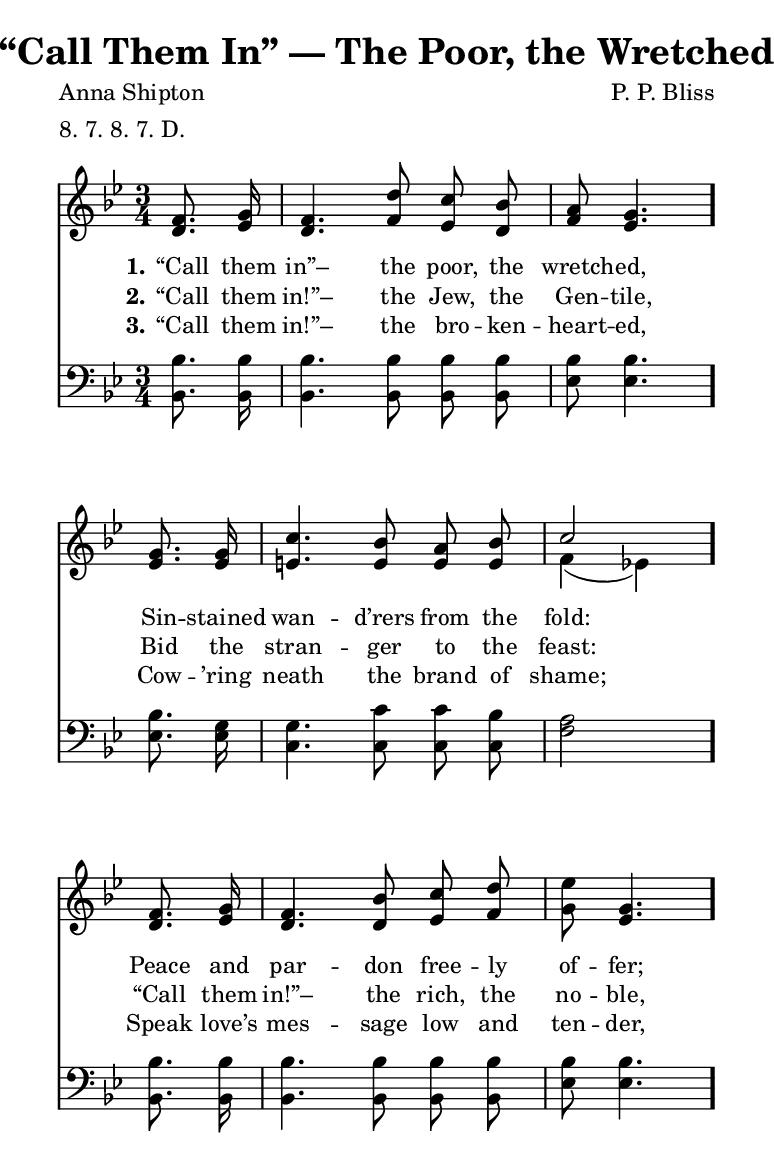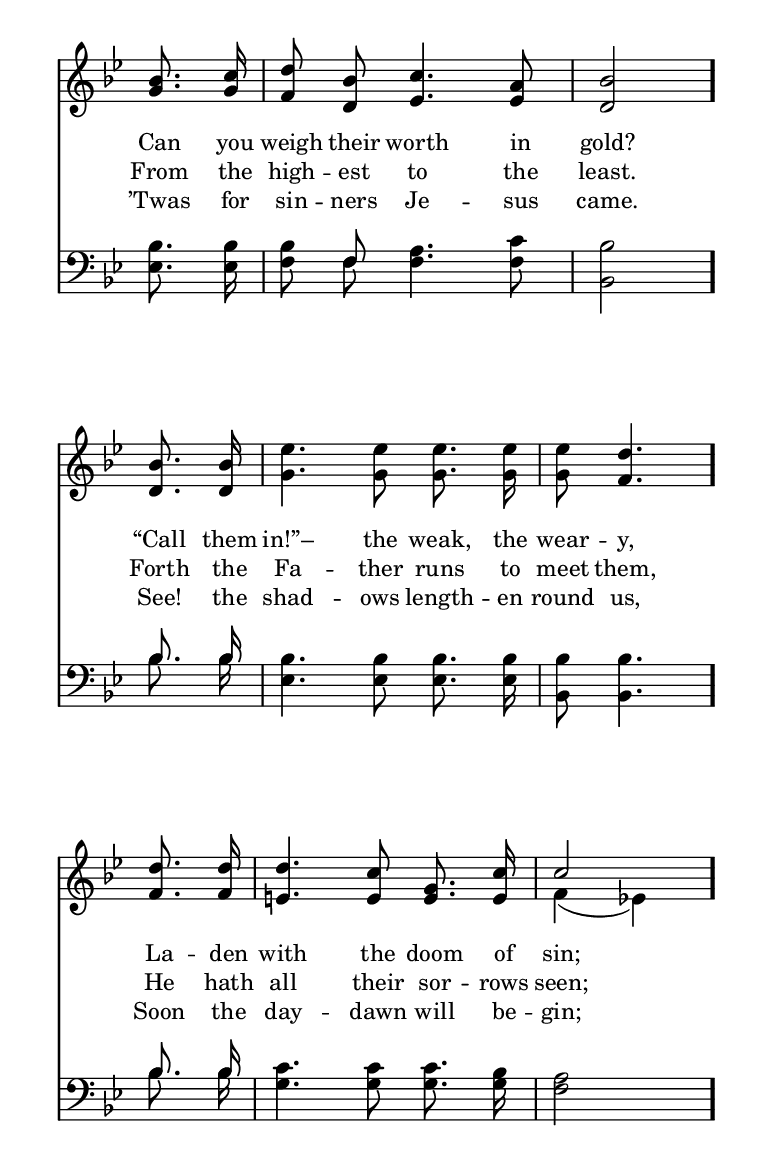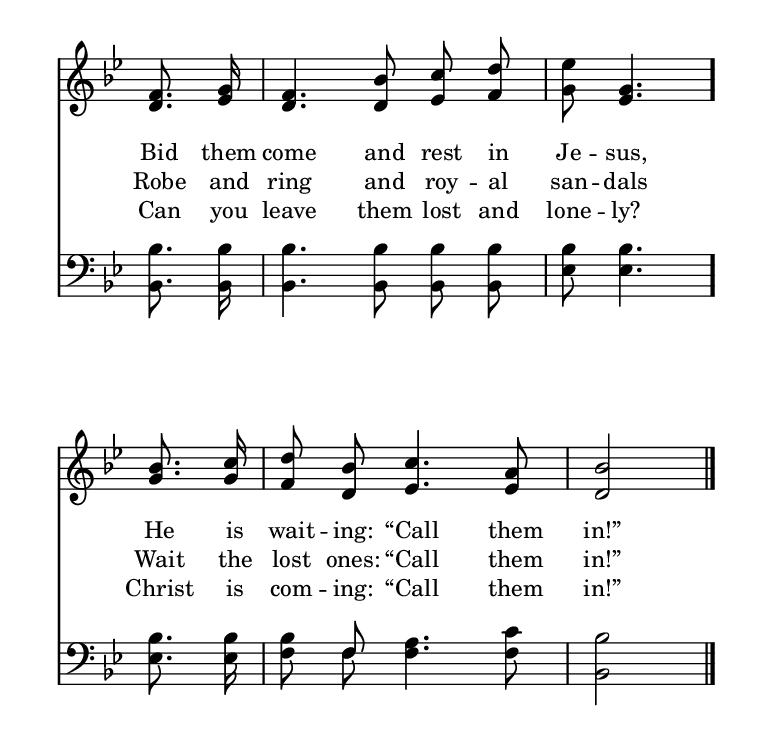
\include "common/global.ily"
\paper {
  \include "common/paper.ily"
}

\header{
  %gospel
  hymnnumber = "64"
  title = "“Call Them In” — The Poor, the Wretched"
  tunename = "Lower Lights"
  meter = "8. 7. 8. 7. D."
  poet = "Anna Shipton"
  composer = "P. P. Bliss"
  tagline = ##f
}

% for fermata in MIDI
ta = { \tempo 4=78 }
tb = { \tempo 4=39 }

patternAA = { c8. c16 | c4. c8 c8 c8 | c8 c4. }

patternBA = { c8. c16 | c4. c8 c8 c8 | c2 }
patternBB = { c8. c16 | c4. c8 c8 c8 | c4( c4) }
patternBC = { c8. c16 | c8 c8 c4. c8 | c2 }

patternCA = { c8. c16 | c4. c8 c8. c16 | c8 c4. }

patternDA = { c8. c16 | c4. c8 c8. c16 | c2 }
patternDB = { c8. c16 | c4. c8 c8. c16 | c4( c4) }

global = {
  \include "common/overrides.ily"
  \override Staff.TimeSignature.style = #'numbered
  \time 3/4
  \override Score.MetronomeMark.transparent = ##t % hide all fermata changes too
  \ta
  \key bes \major
  \partial 4
  \autoBeamOff
}

notesSoprano = {
\global
\relative c' {

  \changePitch \patternAA { f g | f d' c bes | a g }
  \changePitch \patternBA { g g | c bes a bes | c }
  \changePitch \patternAA { f, g | f bes c d | ees g, }
  \changePitch \patternBC { bes c | d bes c a | bes }

  \changePitch \patternCA { bes bes | ees ees ees ees | ees d }
  \changePitch \patternDA { d d | d c g c | c }
  \changePitch \patternAA { f, g | f bes c d | ees g, }
  \changePitch \patternBC { bes c | d bes c a | bes }

  \bar "|."

}
}

notesAlto = {
\global
\relative e' {

  \changePitch \patternAA { d ees | d f ees d | f ees }
  \changePitch \patternBB { ees ees | e e e e | f ees! }
  \changePitch \patternAA { d ees | d d ees f | g ees }
  \changePitch \patternBC { g g | f d ees ees | d }

  \changePitch \patternCA { d d | g g g g | g f }
  \changePitch \patternDB { f f e e e e | f ees! }
  \changePitch \patternAA { d ees | d d ees f | g ees }
  \changePitch \patternBC { g g | f d ees ees | d }

}
}

notesTenor = {
\global
\relative a {

  \changePitch \patternAA { bes bes | bes bes bes bes | bes bes }
  \changePitch \patternBA { bes g | g c c bes | a }
  \changePitch \patternAA { bes bes | bes bes bes bes | bes bes }
  \changePitch \patternBC { bes bes | bes f a c | bes }

  \changePitch \patternCA { bes bes | bes bes bes bes | bes bes }
  \changePitch \patternDA { bes bes | c c c bes | a }
  \changePitch \patternAA { bes bes | bes bes bes bes | bes bes }
  \changePitch \patternBC { bes bes | bes f a c | bes }

}
}

notesBass = {
\global
\relative f, {

  \changePitch \patternAA { bes bes | bes bes bes bes | ees ees }
  \changePitch \patternBA { ees ees | c c c c | f }
  \changePitch \patternAA { bes, bes | bes bes bes bes | ees ees }
  \changePitch \patternBC { ees ees | f f f f | bes, }

  \changePitch \patternCA { bes' bes | ees, ees ees ees | bes bes }
  \changePitch \patternDA { bes' bes | g g g g | f }
  \changePitch \patternAA { bes, bes | bes bes bes bes | ees ees }
  \changePitch \patternBC { ees ees | f f f f | bes, }

}
}

wordsA = \lyricmode {
\set stanza = "1."

“Call them in”– the poor, the wretch -- ed, \bar "."
Sin -- stained wan -- d’rers from the fold: \bar "." \eogbreak
Peace and par -- don free -- ly of -- fer; \bar "."
Can you weigh their worth in gold? \bar "." \eogbreak
“Call them in!”– the weak, the wear -- y, \bar "."
La -- den with the doom of sin; \bar "." \eogbreak
Bid them come and rest in Je -- sus, \bar "."
He is wait -- ing: “Call them in!” \bar "." \eogbreak

}

wordsB = \lyricmode {
\set stanza = "2."

“Call them in!”– the Jew, the Gen -- tile,
Bid the stran -- ger to the feast:
“Call them in!”– the rich, the no -- ble,
From the high -- est to the least.
Forth the Fa -- ther runs to meet them,
He hath all their sor -- rows seen;
Robe and ring and roy -- al san -- dals
Wait the lost ones: “Call them in!”

}

wordsC = \lyricmode {
\set stanza = "3."

“Call them in!”– the bro -- ken -- heart -- ed,
Cow -- ’ring neath the brand of shame;
Speak love’s mes -- sage low and ten -- der,
’Twas for sin -- ners Je -- sus came.
See! the shad -- ows length -- en round us,
Soon the day -- dawn will be -- gin;
Can you leave them lost and lone -- ly?
Christ is com -- ing: “Call them in!”

}

\score {
  \context ChoirStaff <<
    \context Staff = upper <<
      \set Staff.autoBeaming = ##f
      \set ChoirStaff.systemStartDelimiter = #'SystemStartBar
      \set ChoirStaff.printPartCombineTexts = ##f
      \partcombine #'(2 . 11) \notesSoprano \notesAlto
      \context NullVoice = sopranos { \voiceOne << \notesSoprano >> }
      \context Lyrics = one   \lyricsto sopranos \wordsA
      \context Lyrics = two   \lyricsto sopranos \wordsB
      \context Lyrics = three \lyricsto sopranos \wordsC
    >>
    \context Staff = men <<
      \set Staff.autoBeaming = ##f
      \clef bass
      \set ChoirStaff.printPartCombineTexts = ##f
      \partcombine #'(2 . 11) \notesTenor \notesBass
    >>
  >>
  \layout {
    \include "common/layout.ily"
  }
  #(cond ((ly:get-option 'eog-midi-permitted) #{ \midi{
    \include "common/midi.ily"
  } #}))
}

\version "2.19.49"  % necessary for upgrading to future LilyPond versions.

% vi:set et ts=2 sw=2 ai nocindent syntax=lilypond:
